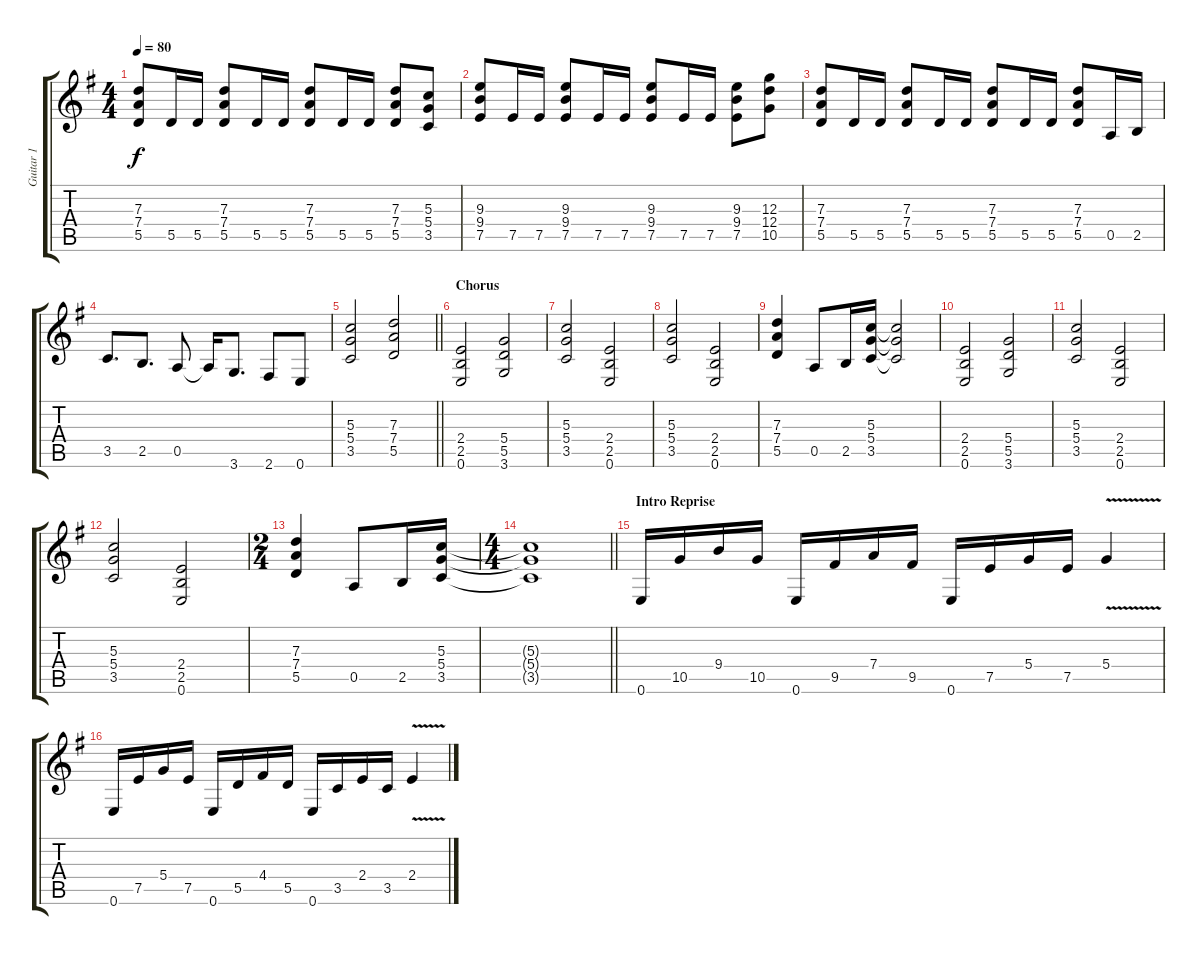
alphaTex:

\track ("Guitar 1" "Guitar 1") {instrument distortionguitar}
\staff {score tabs}
\tuning (E4 B3 G3 D3 A2 E2) {hide}
\ts (4 4)
\tempo 80
\clef g2
\ks g
(7.3 7.4 5.5).8{dy f} 5.5.16 5.5.16 (7.3 7.4 5.5).8 5.5.16 5.5.16 (7.3 7.4 5.5).8 5.5.16 5.5.16 (7.3 7.4 5.5).8 (5.3 5.4 3.5).8 |
(9.3 9.4 7.5).8 7.5.16 7.5.16 (9.3 9.4 7.5).8 7.5.16 7.5.16 (9.3 9.4 7.5).8 7.5.16 7.5.16 (9.3 9.4 7.5).8 (12.3 12.4 10.5).8 |
(7.3 7.4 5.5).8 5.5.16 5.5.16 (7.3 7.4 5.5).8 5.5.16 5.5.16 (7.3 7.4 5.5).8 5.5.16 5.5.16 (7.3 7.4 5.5).8 0.5.16 2.5.16 |
3.5.8{d} 2.5.8{d} 0.5.8 0.5{t}.16 3.6.8{d} 2.6.8 0.6.8 |
\barLineRight lightlight
(5.3 5.4 3.5).2 (7.3 7.4 5.5).2 |
\section ("" "Chorus")
(2.4 2.5 0.6).2 (5.4 5.5 3.6).2 |
(5.3 5.4 3.5).2 (2.4 2.5 0.6).2 |
(5.3 5.4 3.5).2 (2.4 2.5 0.6).2 |
(7.3 7.4 5.5).4 0.5.8 2.5.16 (5.3 5.4 3.5).16 (5.3{t} 5.4{t} 3.5{t}).2 |
(2.4 2.5 0.6).2 (5.4 5.5 3.6).2 |
(5.3 5.4 3.5).2 (2.4 2.5 0.6).2 |
(5.3 5.4 3.5).2 (2.4 2.5 0.6).2 |
\ts (2 4)
(7.3 7.4 5.5).4 0.5.8 2.5.16 (5.3 5.4 3.5).16 |
\ts (4 4)
\barLineRight lightlight
(5.3{t} 5.4{t} 3.5{t}).1 |
\section ("" "Intro Reprise")
0.6.16 10.5.16 9.4.16 10.5.16 0.6.16 9.5.16 7.4.16 9.5.16 0.6.16 7.5.16 5.4.16 7.5.16 5.4{v}.4 |
0.6.16 7.5.16 5.4.16 7.5.16 0.6.16 5.5.16 4.4.16 5.5.16 0.6.16 3.5.16 2.4.16 3.5.16 2.4{v}.4
